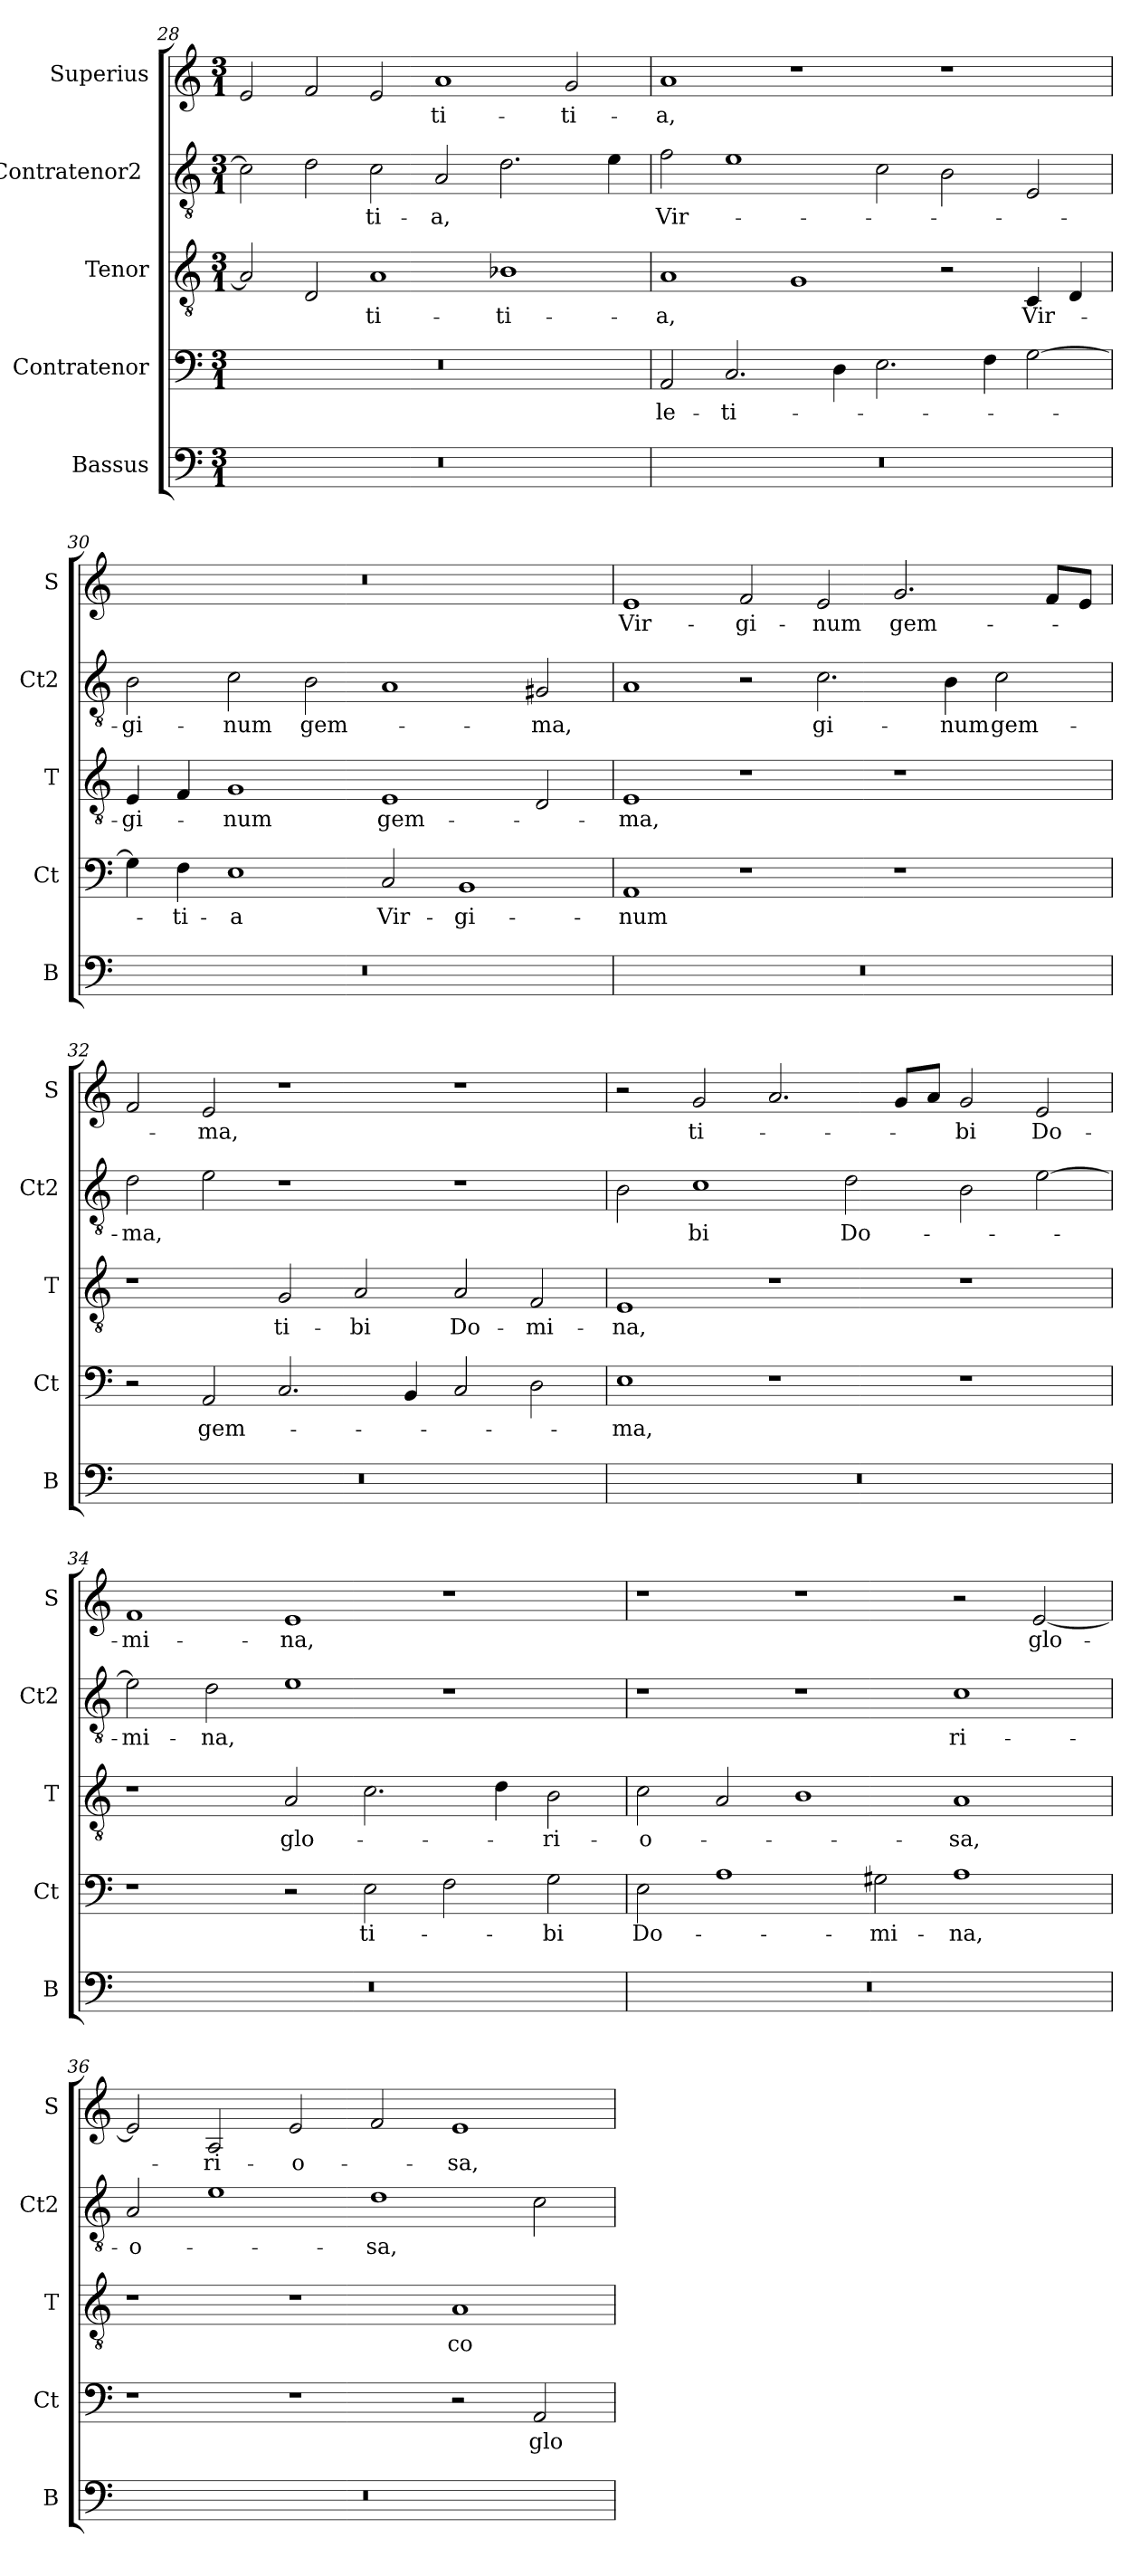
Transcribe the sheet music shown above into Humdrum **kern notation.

**kern	**kern	**text	**kern	**text	**kern	**text	**kern	**text
*part5	*part4	*part4	*part3	*part3	*part2	*part2	*part1	*part1
*staff5	*staff4	*staff4	*staff3	*staff3	*staff2	*staff2	*staff1	*staff1
*I"Bassus	*I"Contratenor	*	*I"Tenor	*	*I"Contratenor2 	*	*I"Superius	*
*I'B	*I'Ct	*	*I'T	*	*I'Ct2	*	*I'S	*
*clefF4	*clefF4	*	*clefGv2	*	*clefGv2	*	*clefG2	*
*k[]	*k[]	*	*k[]	*	*k[]	*	*k[]	*
*M3/1	*M3/1	*	*M3/1	*	*M3/1	*	*M3/1	*
=28	=28	=28	=28	=28	=28	=28	=28	=28
0.r	0.r	.	2A/]	.	2c\]	.	2e/	.
.	.	.	2D/	.	2d\	.	2f/	.
.	.	.	1A	-ti-	2c\	-ti-	2e/	.
.	.	.	.	.	2A/	-a,	1a	-ti-
.	.	.	1B-X	-ti-	2.d\	.	.	.
.	.	.	.	.	.	.	2g/	-ti-
.	.	.	.	.	4e\	.	.	.
=29	=29	=29	=29	=29	=29	=29	=29	=29
0.r	2AA/	le-	1A	-a,	2f\	Vir-	1a	-a,
.	2.C/	-ti-	.	.	1e	.	.	.
.	.	.	1G	.	.	.	1r	.
.	4D\	.	.	.	.	.	.	.
.	2.E\	.	.	.	2c\	.	.	.
.	.	.	2r	.	2B\	.	1r	.
.	4F\	.	.	.	.	.	.	.
.	[2G\	.	4C/	Vir-	2E/	.	.	.
.	.	.	4D/	.	.	.	.	.
=30	=30	=30	=30	=30	=30	=30	=30	=30
0.r	4G\]	.	4E/	-gi-	2B\	-gi-	0.r	.
.	4F\	-ti-	4F/	.	.	.	.	.
.	1E	-a	1G	-num	2c\	-num	.	.
.	.	.	.	.	2B\	gem-	.	.
.	2C/	Vir-	1E	gem-	1A	.	.	.
.	1BB	-gi-	.	.	.	.	.	.
.	.	.	2D/	.	2G#X/	-ma,	.	.
=31	=31	=31	=31	=31	=31	=31	=31	=31
0.r	1AA	-num	1E	-ma,	1A	.	1e	Vir-
.	1r	.	1r	.	2r	.	2f/	-gi-
.	.	.	.	.	2.c\	-gi-	2e/	-num
.	1r	.	1r	.	.	.	2.g/	gem-
.	.	.	.	.	4B\	-num	.	.
.	.	.	.	.	2c\	gem-	.	.
.	.	.	.	.	.	.	8f/L	.
.	.	.	.	.	.	.	8e/J	.
=32	=32	=32	=32	=32	=32	=32	=32	=32
0.r	2r	.	1r	.	2d\	-ma,	2f/	.
.	2AA/	gem-	.	.	2e\	.	2e/	-ma,
.	2.C/	.	2G/	ti-	1r	.	1r	.
.	.	.	2A/	-bi	.	.	.	.
.	4BB/	.	.	.	.	.	.	.
.	2C/	.	2A/	Do-	1r	.	1r	.
.	2D\	.	2F/	-mi-	.	.	.	.
=33	=33	=33	=33	=33	=33	=33	=33	=33
0.r	1E	-ma,	1E	-na,	2B\	.	2r	.
.	.	.	.	.	1c	-bi	2g/	ti-
.	1r	.	1r	.	.	.	2.a/	.
.	.	.	.	.	2d\	Do-	.	.
.	.	.	.	.	.	.	8g/L	.
.	.	.	.	.	.	.	8a/J	.
.	1r	.	1r	.	2B\	.	2g/	-bi
.	.	.	.	.	[2e\	.	2e/	Do-
=34	=34	=34	=34	=34	=34	=34	=34	=34
0.r	1r	.	1r	.	2e\]	-mi-	1f	-mi-
.	.	.	.	.	2d\	-na,	.	.
.	2r	.	2A/	glo-	1e	.	1e	-na,
.	2E\	ti-	2.c\	.	.	.	.	.
.	2F\	.	.	.	1r	.	1r	.
.	.	.	4d\	.	.	.	.	.
.	2G\	-bi	2B\	-ri-	.	.	.	.
=35	=35	=35	=35	=35	=35	=35	=35	=35
0.r	2E\	Do-	2c\	-o-	1r	.	1r	.
.	1A	.	2A/	.	.	.	.	.
.	.	.	1B	.	1r	.	1r	.
.	2G#X\	-mi-	.	.	.	.	.	.
.	1A	-na,	1A	-sa,	1c	-ri-	2r	.
.	.	.	.	.	.	.	[2e/	glo-
=36	=36	=36	=36	=36	=36	=36	=36	=36
0.r	1r	.	1r	.	2A/	-o-	2e/]	.
.	.	.	.	.	1e	.	2A/	-ri-
.	1r	.	1r	.	.	.	2e/	-o-
.	.	.	.	.	1d	-sa,	2f/	.
.	2r	.	1A	co-	.	.	1e	-sa,
.	2AA/	glo-	.	.	2c\	.	.	.
=	=	=	=	=	=	=	=	=
*-	*-	*-	*-	*-	*-	*-	*-	*-
